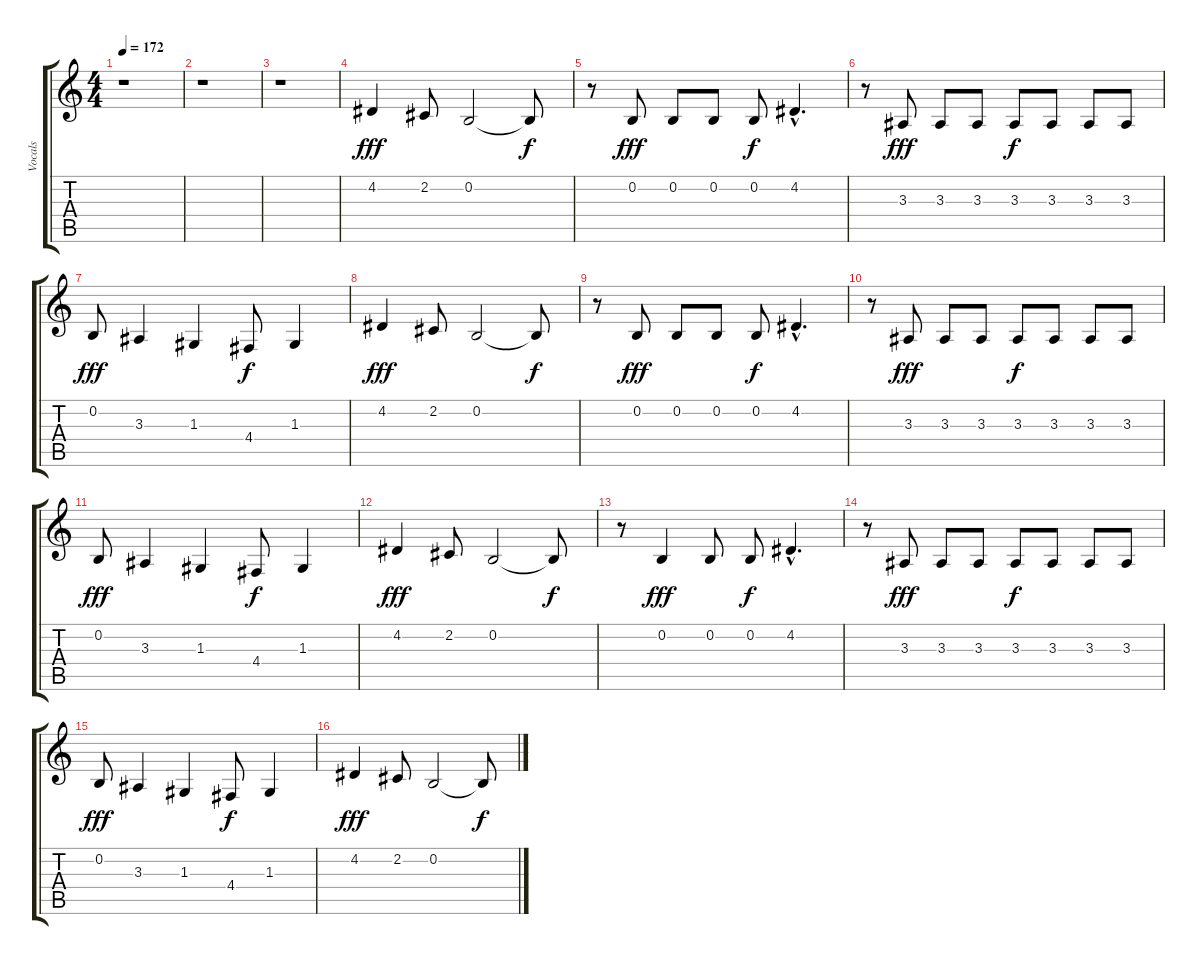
\track ("Vocals" "Vocals") {instrument englishhorn}
\staff {score tabs}
\tuning (E4 B3 G3 D3 A2 E2) {hide}
\ts (4 4)
\tempo 172
\clef g2
\ks c
r.1{dy f} |
r.1 |
r.1 |
4.2.4{dy fff} 2.2.8 0.2.2 0.2{t}.8{dy f} |
r.8 0.2.8{dy fff} 0.2.8 0.2.8 0.2.8{dy f} 4.2{hac}.4{d} |
r.8 3.3.8{dy fff} 3.3.8 3.3.8 3.3.8{dy f} 3.3.8 3.3.8 3.3.8 |
0.2.8{dy fff} 3.3.4 1.3.4 4.4.8{dy f} 1.3.4 |
4.2.4{dy fff} 2.2.8 0.2.2 0.2{t}.8{dy f} |
r.8 0.2.8{dy fff} 0.2.8 0.2.8 0.2.8{dy f} 4.2{hac}.4{d} |
r.8 3.3.8{dy fff} 3.3.8 3.3.8 3.3.8{dy f} 3.3.8 3.3.8 3.3.8 |
0.2.8{dy fff} 3.3.4 1.3.4 4.4.8{dy f} 1.3.4 |
4.2.4{dy fff} 2.2.8 0.2.2 0.2{t}.8{dy f} |
r.8 0.2.4{dy fff} 0.2.8 0.2.8{dy f} 4.2{hac}.4{d} |
r.8 3.3.8{dy fff} 3.3.8 3.3.8 3.3.8{dy f} 3.3.8 3.3.8 3.3.8 |
0.2.8{dy fff} 3.3.4 1.3.4 4.4.8{dy f} 1.3.4 |
4.2.4{dy fff} 2.2.8 0.2.2 0.2{t}.8{dy f}
